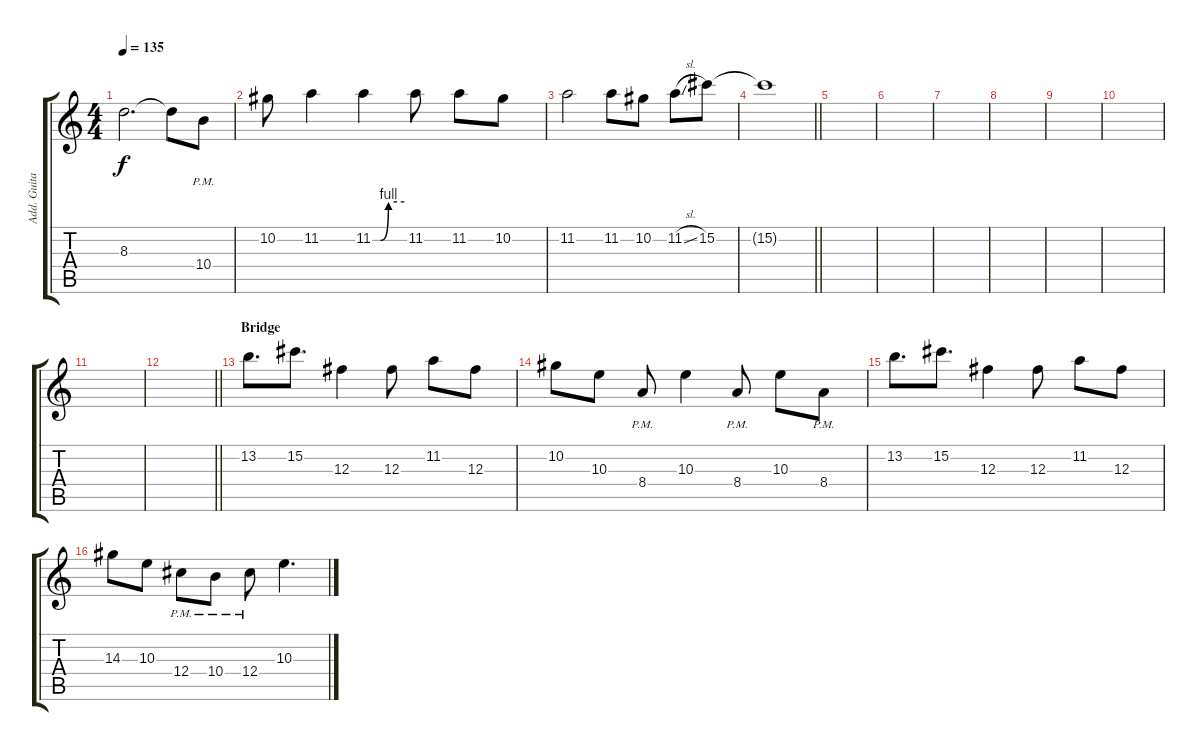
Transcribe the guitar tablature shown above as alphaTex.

\track ("Add. Guitar 3" "Add. Guita") {instrument distortionguitar}
\staff {score tabs}
\tuning (Eb4 Bb3 Gb3 Db3 Ab2 Db2) {hide}
\ts (4 4)
\tempo 135
\clef g2
\ks c
8.3.2{d dy f} 8.3{t}.8 10.4{pm}.8 |
10.2.8 11.2.4 11.2{be (custom 0 0 15 0 30 4 60 4)}.4 11.2.8 11.2.8 10.2.8 |
11.2.2 11.2.8 10.2.8 11.2{sl}.8 15.2.8 |
\barLineRight lightlight
15.2{t}.1 |
\section ("" "")
|
|
|
|
|
|
|
\barLineRight lightlight
|
\section ("" "Bridge")
13.2.8{d} 15.2.8{d} 12.3.4 12.3.8 11.2.8 12.3.8 |
10.2.8 10.3.8 8.4{pm}.8 10.3.4 8.4{pm}.8 10.3.8 8.4{pm}.8 |
13.2.8{d} 15.2.8{d} 12.3.4 12.3.8 11.2.8 12.3.8 |
14.3.8 10.3.8 12.4{pm}.8 10.4{pm}.8 12.4{pm}.8 10.3.4{d}
